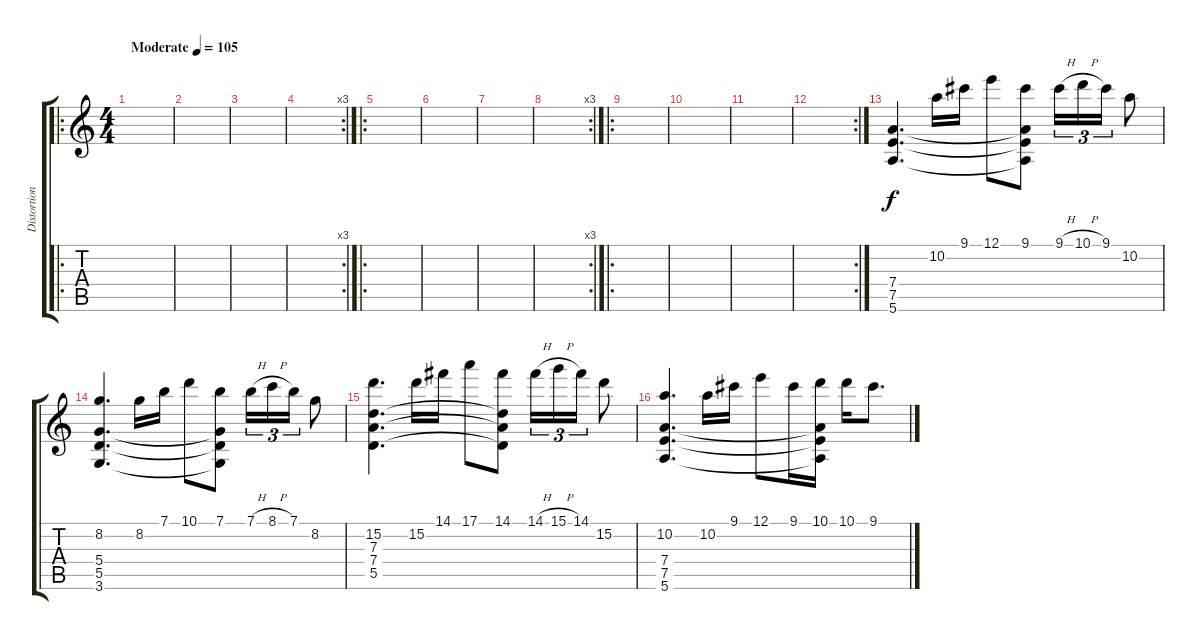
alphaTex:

\track ("Distortion guitar" "Distortion") {instrument distortionguitar}
\staff {score tabs}
\tuning (E4 B3 G3 D3 A2 E2) {hide}
\ro
\ts (4 4)
\tempo (105 "Moderate")
\clef g2
\ks c
|
|
|
\rc 3
|
\ro
|
|
|
\rc 3
|
\ro
|
|
|
\rc 2
|
(7.4 7.5 5.6).4{d} 10.2.16 9.1.16 12.1.8 (9.1 7.4{t} 7.5{t} 5.6{t}).8 9.1{h}.16{tu (3 2)} 10.1{h}.16{tu (3 2)} 9.1.16{tu (3 2)} 10.2.8 |
(8.2 5.4 5.5 3.6).4{d} 8.2.16 7.1.16 10.1.8 (7.1 5.4{t} 5.5{t} 3.6{t}).8 7.1{h}.16{tu (3 2)} 8.1{h}.16{tu (3 2)} 7.1.16{tu (3 2)} 8.2.8 |
(15.2 7.3 7.4 5.5).4{d} 15.2.16 14.1.16 17.1.8 (14.1 7.3{t} 7.4{t} 5.5{t}).8 14.1{h}.16{tu (3 2)} 15.1{h}.16{tu (3 2)} 14.1.16{tu (3 2)} 15.2.8 |
(10.2 7.4 7.5 5.6).4{d} 10.2.16 9.1.16 12.1.8 9.1.16 (10.1 7.4{t} 7.5{t} 5.6{t}).16 10.1.16 9.1.8{d}
